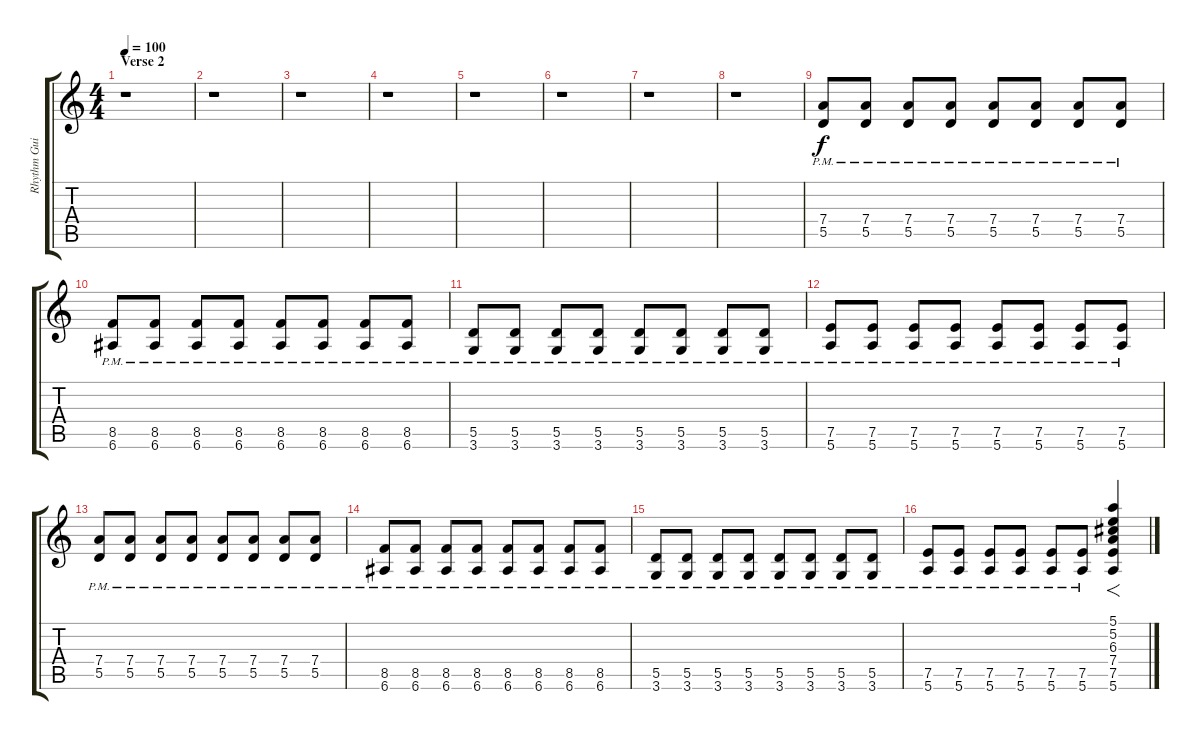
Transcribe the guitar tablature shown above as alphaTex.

\track ("Rhythm Guitar" "Rhythm Gui") {instrument distortionguitar}
\staff {score tabs}
\tuning (E4 B3 G3 D3 A2 E2) {hide}
\ts (4 4)
\section ("" "Verse 2")
\tempo 100
\clef g2
\ks c
r.1{dy f} |
r.1 |
r.1 |
r.1 |
r.1 |
r.1 |
r.1 |
r.1 |
(7.4{pm} 5.5{pm}).8 (7.4{pm} 5.5{pm}).8 (7.4{pm} 5.5{pm}).8 (7.4{pm} 5.5{pm}).8 (7.4{pm} 5.5{pm}).8 (7.4{pm} 5.5{pm}).8 (7.4{pm} 5.5{pm}).8 (7.4{pm} 5.5{pm}).8 |
(8.5{pm} 6.6{pm}).8 (8.5{pm} 6.6{pm}).8 (8.5{pm} 6.6{pm}).8 (8.5{pm} 6.6{pm}).8 (8.5{pm} 6.6{pm}).8 (8.5{pm} 6.6{pm}).8 (8.5{pm} 6.6{pm}).8 (8.5{pm} 6.6{pm}).8 |
(5.5{pm} 3.6{pm}).8 (5.5{pm} 3.6{pm}).8 (5.5{pm} 3.6{pm}).8 (5.5{pm} 3.6{pm}).8 (5.5{pm} 3.6{pm}).8 (5.5{pm} 3.6{pm}).8 (5.5{pm} 3.6{pm}).8 (5.5{pm} 3.6{pm}).8 |
(7.5{pm} 5.6{pm}).8 (7.5{pm} 5.6{pm}).8 (7.5{pm} 5.6{pm}).8 (7.5{pm} 5.6{pm}).8 (7.5{pm} 5.6{pm}).8 (7.5{pm} 5.6{pm}).8 (7.5{pm} 5.6{pm}).8 (7.5{pm} 5.6{pm}).8 |
(7.4{pm} 5.5{pm}).8 (7.4{pm} 5.5{pm}).8 (7.4{pm} 5.5{pm}).8 (7.4{pm} 5.5{pm}).8 (7.4{pm} 5.5{pm}).8 (7.4{pm} 5.5{pm}).8 (7.4{pm} 5.5{pm}).8 (7.4{pm} 5.5{pm}).8 |
(8.5{pm} 6.6{pm}).8 (8.5{pm} 6.6{pm}).8 (8.5{pm} 6.6{pm}).8 (8.5{pm} 6.6{pm}).8 (8.5{pm} 6.6{pm}).8 (8.5{pm} 6.6{pm}).8 (8.5{pm} 6.6{pm}).8 (8.5{pm} 6.6{pm}).8 |
(5.5{pm} 3.6{pm}).8 (5.5{pm} 3.6{pm}).8 (5.5{pm} 3.6{pm}).8 (5.5{pm} 3.6{pm}).8 (5.5{pm} 3.6{pm}).8 (5.5{pm} 3.6{pm}).8 (5.5{pm} 3.6{pm}).8 (5.5{pm} 3.6{pm}).8 |
(7.5{pm} 5.6{pm}).8 (7.5{pm} 5.6{pm}).8 (7.5{pm} 5.6{pm}).8 (7.5{pm} 5.6{pm}).8 (7.5{pm} 5.6{pm}).8 (7.5{pm} 5.6{pm}).8 (5.1 5.2 6.3 7.4 7.5 5.6).4{f}
